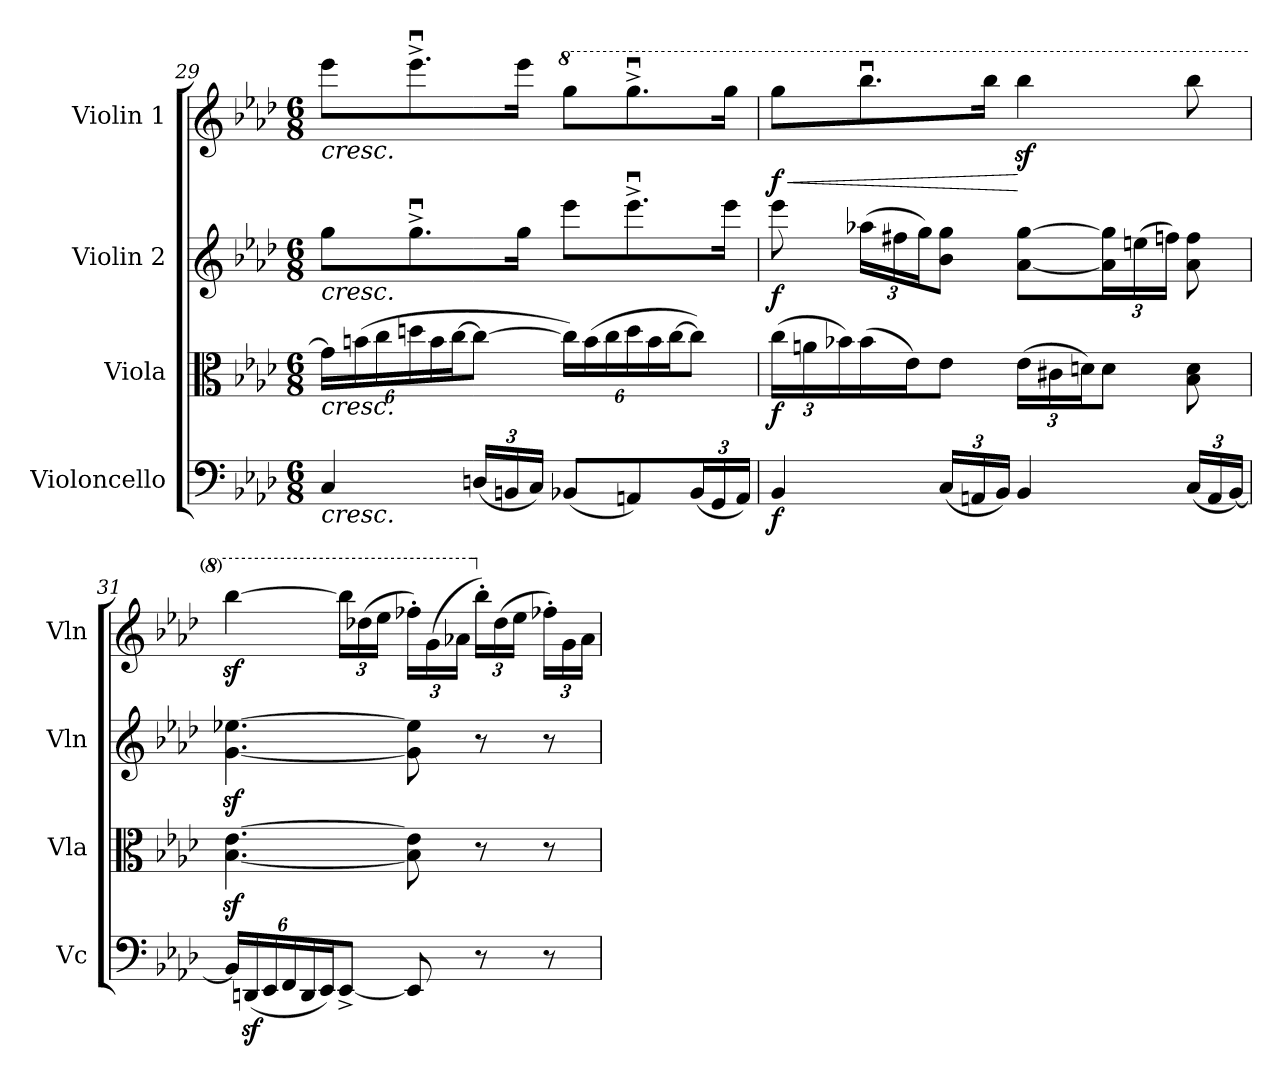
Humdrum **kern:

**kern	**dynam	**kern	**dynam	**kern	**dynam	**kern	**dynam
*part4	*part4	*part3	*part3	*part2	*part2	*part1	*part1
*staff4	*staff4	*staff3	*staff3	*staff2	*staff2	*staff1	*staff1
*I"Violoncello	*	*I"Viola	*	*I"Violin 2	*	*I"Violin 1	*
*I'Vc	*	*I'Vla	*	*I'Vln	*	*I'Vln	*
!!LO:LB:g=z
*clefF4	*	*clefC3	*	*clefG2	*	*clefG2	*
*k[b-e-a-d-]	*	*k[b-e-a-d-]	*	*k[b-e-a-d-]	*	*k[b-e-a-d-]	*
*M6/8	*	*M6/8	*	*M6/8	*	*M6/8	*
=29	=29	=29	=29	=29	=29	=29	=29
!	!LO:HP:b	!	!LO:HP:b	!	!LO:HP:b	!	!LO:HP:b
4C/	<	24g\LL]	<	8gg\L	<	8eee-\L	<
.	.	(24bn\	.	.	.	.	.
.	.	24cc\	.	.	.	.	.
*	*	*Xbrackettup	*	*	*	*	*
.	.	24ddn\	.	8.ggu^\	.	8.eee-u^\	.
.	.	24b\	.	.	.	.	.
.	.	[24cc\J	.	.	.	.	.
*Xbrackettup	*	*	*	*	*	*	*
(24Dn/LL	.	8cc\J_	.	.	.	.	.
24BBn/	.	.	.	.	.	.	.
.	.	.	.	16gg\Jk	.	16eee-\Jk	.
24C/JJ)	.	.	.	.	.	.	.
*	*	*	*	*	*	*8va	*
(8BB-X/L	.	24cc\LL])	.	8eee-\L	.	8ggg\L	.
.	.	(24b\	.	.	.	.	.
.	.	24cc\	.	.	.	.	.
8AAn/)	.	24dd\	.	8.eee-u^\	.	8.gggu^\	.
.	.	24b\	.	.	.	.	.
.	.	[24cc\J	.	.	.	.	.
(24BB-/L	.	8cc\J])	.	.	.	.	.
24GG/	.	.	.	.	.	.	.
.	.	.	.	16eee-\Jk	.	16ggg\Jk	.
24AA/JJ)	.	.	.	.	.	.	.
=30	=30	=30	=30	=30	=30	=30	=30
!	!LO:DY:b	!	!LO:DY:b	!	!LO:DY:b	!	!LO:HP:b
!	!	!	!	!	!	!	!LO:DY:n=1:b
4BB-/	f	(24cc\LL	f	8eee-\	f	8ggg\L	< f
.	.	24an\	.	.	.	.	.
.	.	24b-X\)	.	.	.	.	.
*	*	*	*	*Xbrackettup	*	*	*
.	.	(16b-\	.	(24aa-X\LL	.	8.bbb-u\	.
.	.	.	.	24ff#X\	.	.	.
.	.	16e-\J)	.	.	.	.	.
.	.	.	.	24gg\J)	.	.	.
(24C/LL	.	8e-\J	.	8b-\ 8gg\J	.	.	.
24AAn/	.	.	.	.	.	.	.
.	.	.	.	.	.	16bbb-\Jk	.
24BB-/JJ)	.	.	.	.	.	.	.
4BB-/	.	(24e-\LL	.	[8a-\ [8gg\L	.	4bbb-z<\	[
.	.	24c#X\	.	.	.	.	.
.	.	24dn\J)	.	.	.	.	.
.	.	8d\J	.	24a-\] 24gg\]L	.	.	.
.	.	.	.	(24een\	.	.	.
.	.	.	.	24ffn\JJ)	.	.	.
(24C/LL	.	8B-\ 8d\	.	8a-\ 8ff\	.	8bbb-\	.
24AA/	.	.	.	.	.	.	.
[24BB-/JJ)	.	.	.	.	.	.	.
.	[	.	[	.	[	.	[
!!LO:PB:g=z
=31	=31	=31	=31	=31	=31	=31	=31
24BB-/LL]	.	[4.B-\z< [4.e-\z<	.	[4.g\z< [4.ee-X\z<	.	[4bbb-z<\	.
(24DDnz</	.	.	.	.	.	.	.
24EE-/	.	.	.	.	.	.	.
24FF/	.	.	.	.	.	.	.
24DD/	.	.	.	.	.	.	.
24EE-/J)	.	.	.	.	.	.	.
*	*	*	*	*	*	*Xbrackettup	*
[8EE-^/J	.	.	.	.	.	24bbb-\LL]	.
.	.	.	.	.	.	(24ddd-X\	.
.	.	.	.	.	.	24eee-\JJ	.
8EE-/]	.	8B-\] 8e-\]	.	8g\] 8ee-\]	.	24fff-X'\LL)	.
.	.	.	.	.	.	(24gg\	.
.	.	.	.	.	.	24aa-X\JJ	.
*	*	*	*	*	*	*X8va	*
8r	.	8r	.	8r	.	24bb-'\LL)	.
.	.	.	.	.	.	(24dd-\	.
.	.	.	.	.	.	24ee-\JJ	.
8r	.	8r	.	8r	.	24ff-X'\LL)	.
.	.	.	.	.	.	24g\	.
.	.	.	.	.	.	24a-\JJ	.
=	=	=	=	=	=	=	=
*-	*-	*-	*-	*-	*-	*-	*-
